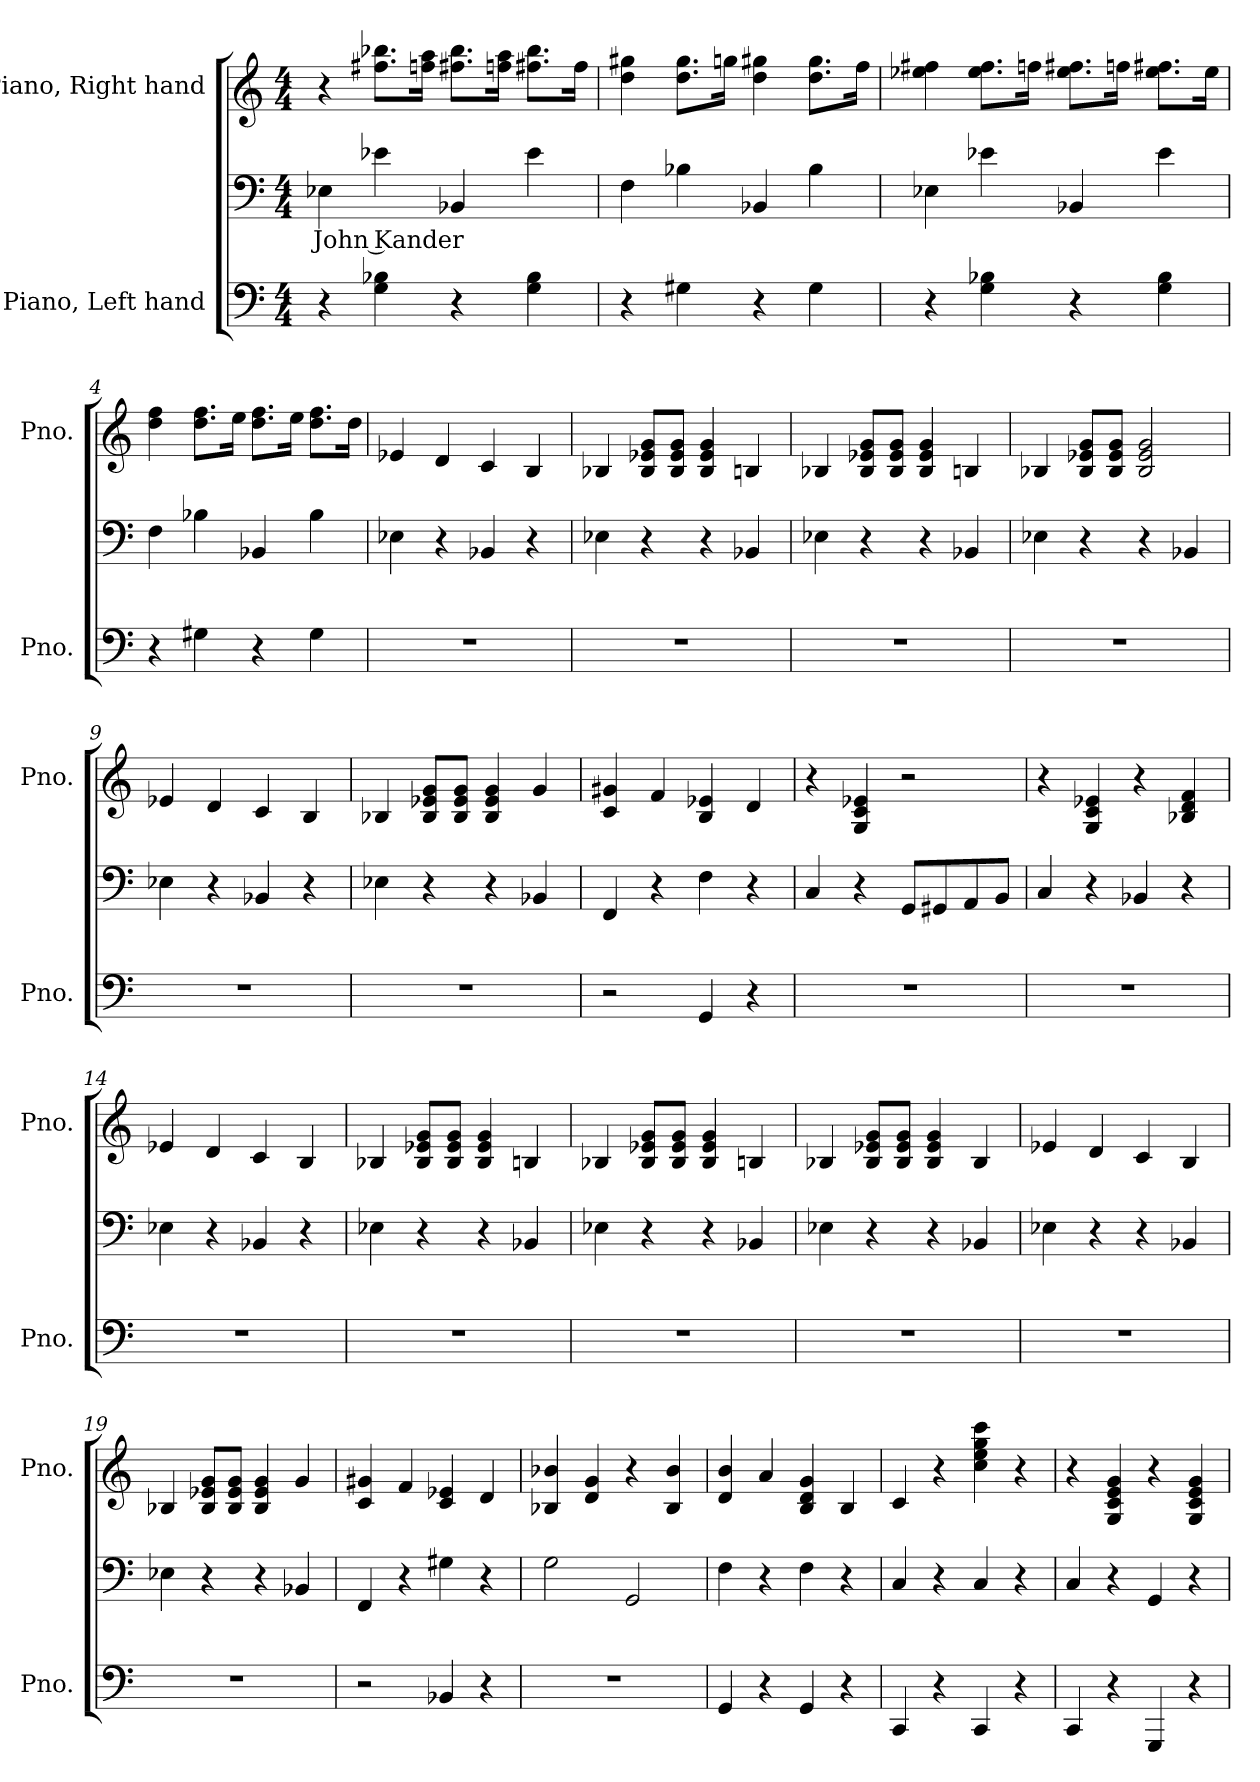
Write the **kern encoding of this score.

**kern	**kern	**text	**kern
*part2	*part2	*part2	*part1
*staff3	*staff2	*staff2	*staff1
*I"Piano, Left hand	*	*	*I"Piano, Right hand
*I'Pno.	*	*	*I'Pno.
*clefF4	*clefF4	*	*clefG2
*k[]	*k[]	*	*k[]
*M4/4	*M4/4	*	*M4/4
*MM120	*MM120	*	*MM120
=1	=1	=1	=1
!	!	!LO:LY:b	!
4r	4E-X\	John Kander	4r
4G\ 4B-X\	4e-X\	.	8.ff#X\ 8.bb-X\L
.	.	.	16ffn\ 16aa\Jk
4r	4BB-X/	.	8.ff#X\ 8.bb-\L
.	.	.	16ffn\ 16aa\Jk
4G\ 4B-\	4e-\	.	8.ff#X\ 8.bb-\L
.	.	.	16ff#\Jk
=2	=2	=2	=2
4r	4F\	.	4dd\ 4gg#X\
4G#X\	4B-X\	.	8.dd\ 8.gg#\L
.	.	.	16ggn\Jk
4r	4BB-X/	.	4dd\ 4gg#X\
4G#\	4B-\	.	8.dd\ 8.gg#\L
.	.	.	16ff\Jk
!!LO:LB:g=z
=3	=3	=3	=3
4r	4E-X\	.	4ee-X\ 4ff#X\
4G\ 4B-X\	4e-X\	.	8.ee-\ 8.ff#\L
.	.	.	16ffn\Jk
4r	4BB-X/	.	8.ee-\ 8.ff#X\L
.	.	.	16ffn\Jk
4G\ 4B-\	4e-\	.	8.ee-\ 8.ff#X\L
.	.	.	16ee-\Jk
=4	=4	=4	=4
4r	4F\	.	4dd\ 4ff\
4G#X\	4B-X\	.	8.dd\ 8.ff\L
.	.	.	16ee\Jk
4r	4BB-X/	.	8.dd\ 8.ff\L
.	.	.	16ee\Jk
4G#\	4B-\	.	8.dd\ 8.ff\L
.	.	.	16dd\Jk
=5	=5	=5	=5
1r	4E-X\	.	4e-X/
.	4r	.	4d/
.	4BB-X/	.	4c/
.	4r	.	4B/
=6	=6	=6	=6
1r	4E-X\	.	4B-X/
.	4r	.	8B-/ 8e-X/ 8g/L
.	.	.	8B-/ 8e-/ 8g/J
.	4r	.	4B-/ 4e-/ 4g/
.	4BB-X/	.	4Bn/
!!LO:LB:g=z
=7	=7	=7	=7
1r	4E-X\	.	4B-X/
.	4r	.	8B-/ 8e-X/ 8g/L
.	.	.	8B-/ 8e-/ 8g/J
.	4r	.	4B-/ 4e-/ 4g/
.	4BB-X/	.	4Bn/
=8	=8	=8	=8
1r	4E-X\	.	4B-X/
.	4r	.	8B-/ 8e-X/ 8g/L
.	.	.	8B-/ 8e-/ 8g/J
.	4r	.	2B-/ 2e-/ 2g/
.	4BB-X/	.	.
=9	=9	=9	=9
1r	4E-X\	.	4e-X/
.	4r	.	4d/
.	4BB-X/	.	4c/
.	4r	.	4B/
=10	=10	=10	=10
1r	4E-X\	.	4B-X/
.	4r	.	8B-/ 8e-X/ 8g/L
.	.	.	8B-/ 8e-/ 8g/J
.	4r	.	4B-/ 4e-/ 4g/
.	4BB-X/	.	4g/
=11	=11	=11	=11
2r	4FF/	.	4c/ 4g#X/
.	4r	.	4f/
4GG/	4F\	.	4B/ 4e-X/
4r	4r	.	4d/
!!LO:LB:g=z
=12	=12	=12	=12
1r	4C/	.	4r
.	4r	.	4G/ 4c/ 4e-X/
.	8GG/L	.	2r
.	8GG#X/	.	.
.	8AA/	.	.
.	8BB/J	.	.
=13	=13	=13	=13
1r	4C/	.	4r
.	4r	.	4G/ 4c/ 4e-X/
.	4BB-X/	.	4r
.	4r	.	4B-X/ 4d/ 4f/
=14	=14	=14	=14
1r	4E-X\	.	4e-X/
.	4r	.	4d/
.	4BB-X/	.	4c/
.	4r	.	4B/
=15	=15	=15	=15
1r	4E-X\	.	4B-X/
.	4r	.	8B-/ 8e-X/ 8g/L
.	.	.	8B-/ 8e-/ 8g/J
.	4r	.	4B-/ 4e-/ 4g/
.	4BB-X/	.	4Bn/
=16	=16	=16	=16
1r	4E-X\	.	4B-X/
.	4r	.	8B-/ 8e-X/ 8g/L
.	.	.	8B-/ 8e-/ 8g/J
.	4r	.	4B-/ 4e-/ 4g/
.	4BB-X/	.	4Bn/
!!LO:PB:g=z
=17	=17	=17	=17
1r	4E-X\	.	4B-X/
.	4r	.	8B-/ 8e-X/ 8g/L
.	.	.	8B-/ 8e-/ 8g/J
.	4r	.	4B-/ 4e-/ 4g/
.	4BB-X/	.	4B-/
=18	=18	=18	=18
1r	4E-X\	.	4e-X/
.	4r	.	4d/
.	4r	.	4c/
.	4BB-X/	.	4B/
=19	=19	=19	=19
1r	4E-X\	.	4B-X/
.	4r	.	8B-/ 8e-X/ 8g/L
.	.	.	8B-/ 8e-/ 8g/J
.	4r	.	4B-/ 4e-/ 4g/
.	4BB-X/	.	4g/
=20	=20	=20	=20
2r	4FF/	.	4c/ 4g#X/
.	4r	.	4f/
4BB-X/	4G#X\	.	4c/ 4e-X/
4r	4r	.	4d/
=21	=21	=21	=21
1r	2G\	.	4B-X/ 4b-X/
.	.	.	4d/ 4g/
.	2GG/	.	4r
.	.	.	4B-/ 4b-/
=22	=22	=22	=22
4GG/	4F\	.	4d/ 4b/
4r	4r	.	4a/
4GG/	4F\	.	4B/ 4d/ 4g/
4r	4r	.	4B/
=23	=23	=23	=23
4CC/	4C/	.	4c/
4r	4r	.	4r
4CC/	4C/	.	4cc\ 4ee\ 4gg\ 4ccc\
4r	4r	.	4r
!!LO:LB:g=z
=24	=24	=24	=24
4CC/	4C/	.	4r
4r	4r	.	4G/ 4c/ 4e/ 4g/
4GGG/	4GG/	.	4r
4r	4r	.	4G/ 4c/ 4e/ 4g/
=	=	=	=
*-	*-	*-	*-
